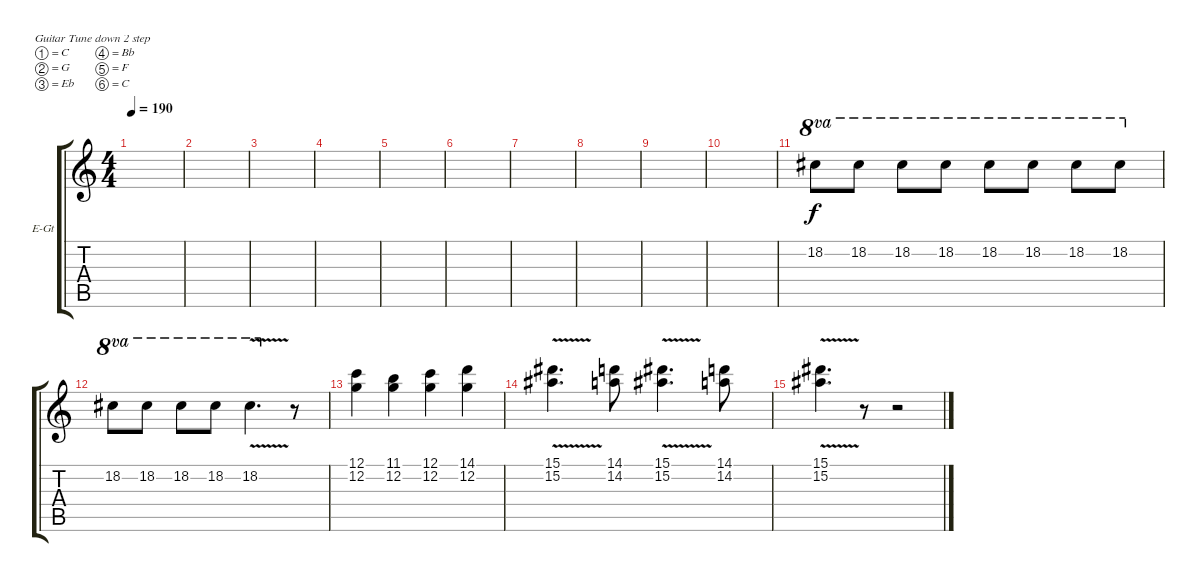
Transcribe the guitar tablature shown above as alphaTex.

\bracketExtendMode groupsimilarinstruments
\firstSystemTrackNameOrientation horizontal
\otherSystemsTrackNameOrientation horizontal
\track ("Electric Guitar" "E-Gt") {instrument distortionguitar}
\staff {score tabs}
\tuning (C4 G3 Eb3 Bb2 F2 C2)
\ts (4 4)
\tempo 190
\clef g2
\ks c
|
|
|
|
|
|
|
|
|
|
18.2.8{ot 8va dy f} 18.2.8{ot 8va} 18.2.8{ot 8va} 18.2.8{ot 8va} 18.2.8{ot 8va} 18.2.8{ot 8va} 18.2.8{ot 8va} 18.2.8{ot 8va} |
18.2.8{ot 8va} 18.2.8{ot 8va} 18.2.8{ot 8va} 18.2.8{ot 8va} 18.2{v}.4{d ot 8va} r.8 |
(12.1 12.2).4 (11.1 12.2).4 (12.1 12.2).4 (14.1 12.2).4 |
(15.2{v} 15.1{v}).4{d} (14.1 14.2).8 (15.2{v} 15.1{v}).4{d} (14.1 14.2).8 |
(15.2{v} 15.1{v}).4{d} r.8 r.2
